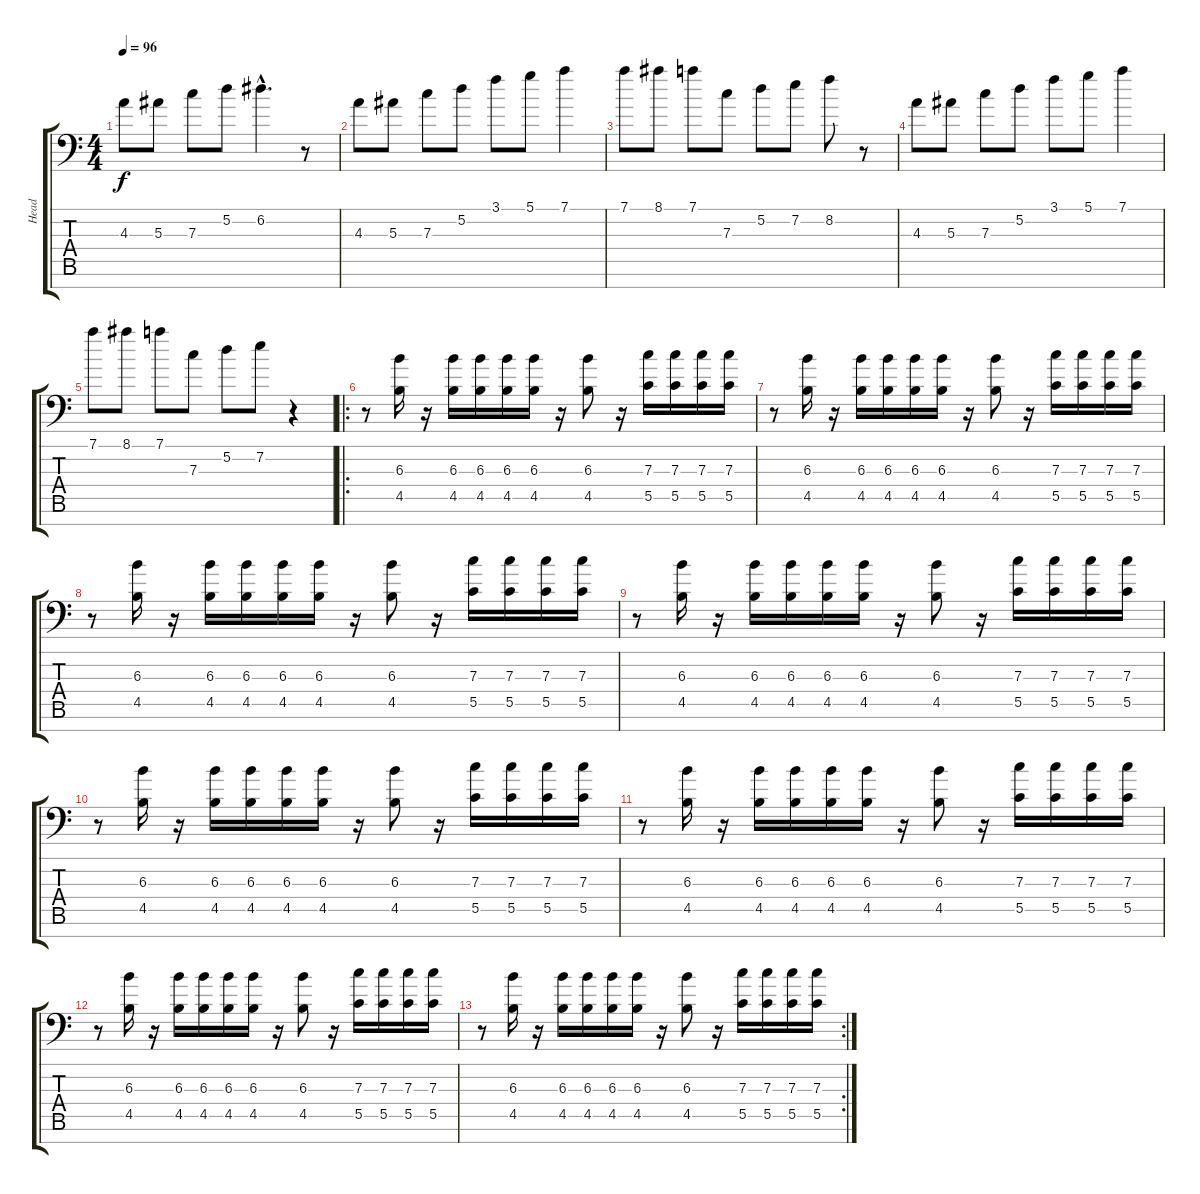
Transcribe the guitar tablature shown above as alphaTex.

\track ("Head" "Head") {instrument distortionguitar}
\staff {score tabs}
\tuning (D4 A3 F3 C3 G2 D2 A1) {hide}
\ts (4 4)
\tempo 96
\clef f4
\ks c
4.3.8{dy f} 5.3.8 7.3.8 5.2.8 6.2{hac}.4{d} r.8 |
4.3.8 5.3.8 7.3.8 5.2.8 3.1.8 5.1.8 7.1.4 |
7.1.8 8.1.8 7.1.8 7.3.8 5.2.8 7.2.8 8.2.8 r.8 |
4.3.8 5.3.8 7.3.8 5.2.8 3.1.8 5.1.8 7.1.4 |
7.1.8 8.1.8 7.1.8 7.3.8 5.2.8 7.2.8 r.4 |
\ro
r.8{volume 12} (6.3 4.5).16 r.16 (6.3 4.5).16 (6.3 4.5).16 (6.3 4.5).16 (6.3 4.5).16 r.16 (6.3 4.5).8 r.16 (7.3 5.5).16 (7.3 5.5).16 (7.3 5.5).16 (7.3 5.5).16 |
r.8 (6.3 4.5).16 r.16 (6.3 4.5).16 (6.3 4.5).16 (6.3 4.5).16 (6.3 4.5).16 r.16 (6.3 4.5).8 r.16 (7.3 5.5).16 (7.3 5.5).16 (7.3 5.5).16 (7.3 5.5).16 |
r.8 (6.3 4.5).16 r.16 (6.3 4.5).16 (6.3 4.5).16 (6.3 4.5).16 (6.3 4.5).16 r.16 (6.3 4.5).8 r.16 (7.3 5.5).16 (7.3 5.5).16 (7.3 5.5).16 (7.3 5.5).16 |
r.8 (6.3 4.5).16 r.16 (6.3 4.5).16 (6.3 4.5).16 (6.3 4.5).16 (6.3 4.5).16 r.16 (6.3 4.5).8 r.16 (7.3 5.5).16 (7.3 5.5).16 (7.3 5.5).16 (7.3 5.5).16 |
r.8 (6.3 4.5).16 r.16 (6.3 4.5).16 (6.3 4.5).16 (6.3 4.5).16 (6.3 4.5).16 r.16 (6.3 4.5).8 r.16 (7.3 5.5).16 (7.3 5.5).16 (7.3 5.5).16 (7.3 5.5).16 |
r.8 (6.3 4.5).16 r.16 (6.3 4.5).16 (6.3 4.5).16 (6.3 4.5).16 (6.3 4.5).16 r.16 (6.3 4.5).8 r.16 (7.3 5.5).16 (7.3 5.5).16 (7.3 5.5).16 (7.3 5.5).16 |
r.8 (6.3 4.5).16 r.16 (6.3 4.5).16 (6.3 4.5).16 (6.3 4.5).16 (6.3 4.5).16 r.16 (6.3 4.5).8 r.16 (7.3 5.5).16 (7.3 5.5).16 (7.3 5.5).16 (7.3 5.5).16 |
\rc 2
r.8 (6.3 4.5).16 r.16 (6.3 4.5).16 (6.3 4.5).16 (6.3 4.5).16 (6.3 4.5).16 r.16 (6.3 4.5).8 r.16 (7.3 5.5).16 (7.3 5.5).16 (7.3 5.5).16 (7.3 5.5).16
